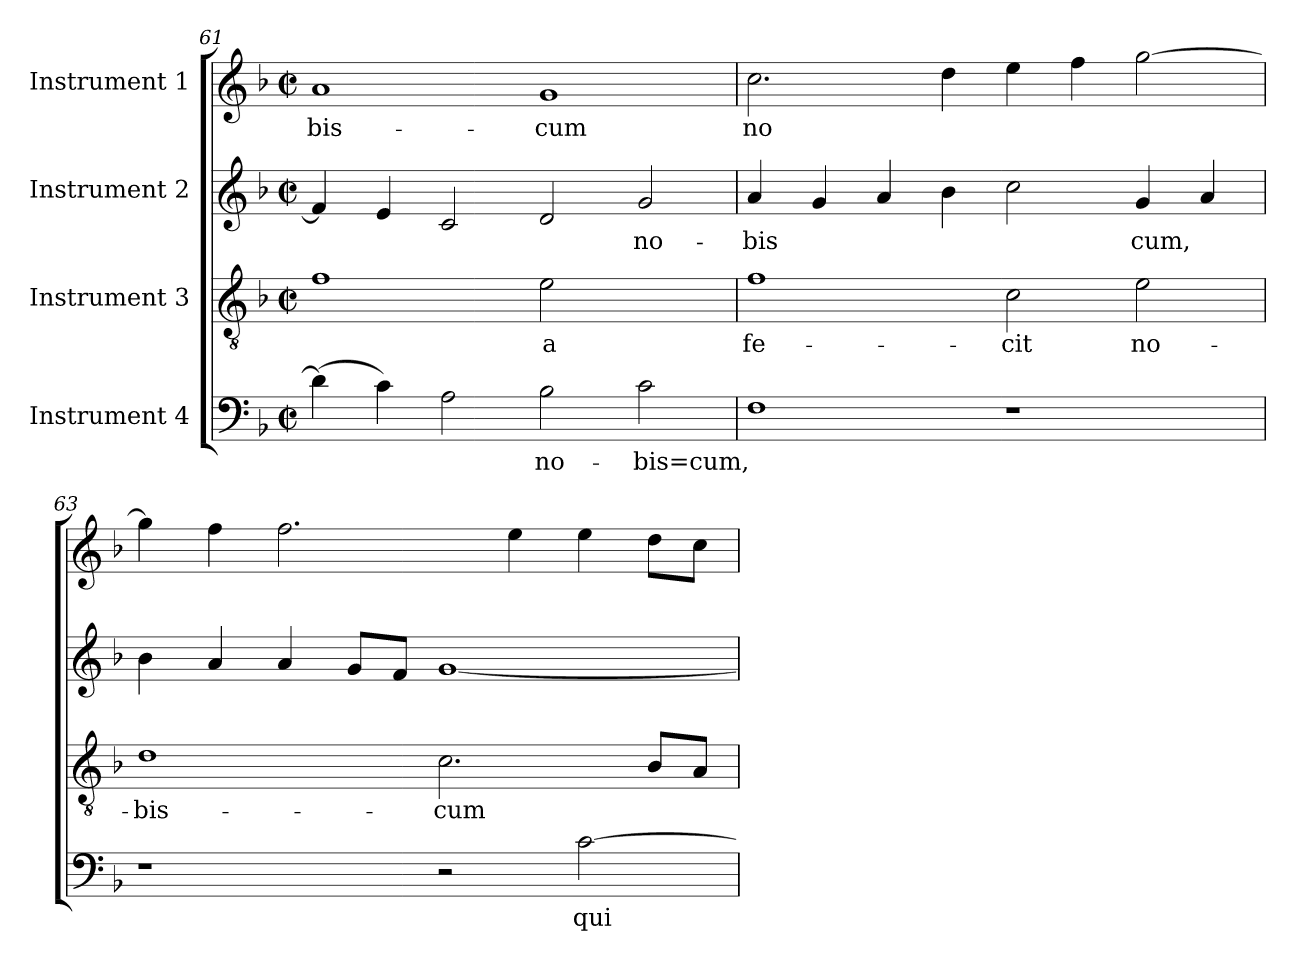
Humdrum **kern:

**kern	**text	**kern	**text	**kern	**text	**kern	**text
*part4	*part4	*part3	*part3	*part2	*part2	*part1	*part1
*staff4	*staff4	*staff3	*staff3	*staff2	*staff2	*staff1	*staff1
*I"Instrument 4	*	*I"Instrument 3	*	*I"Instrument 2	*	*I"Instrument 1	*
*clefF4	*	*clefGv2	*	*clefG2	*	*clefG2	*
*k[b-]	*	*k[b-]	*	*k[b-]	*	*k[b-]	*
*F:	*	*F:	*	*F:	*	*F:	*
*M2/2	*	*M2/2	*	*M2/2	*	*M2/2	*
*met(c|)	*	*met(c|)	*	*met(c|)	*	*met(c|)	*
=61	=61	=61	=61	=61	=61	=61	=61
!	!LO:LY:b:cj	!	!	!	!LO:LY:b:cj	!	!LO:LY:b:cj
(<4d\]	.	1f	.	4f/]	.	1a	-bis-
!	!LO:LY:b:cj	!	!	!	!LO:LY:b:cj	!	!
4c\)	.	.	.	4e/	.	.	.
!	!LO:LY:b:cj	!	!	!	!LO:LY:b:cj	!	!
2A\	.	.	.	2c/	.	.	.
!	!LO:LY:b:cj	!	!LO:LY:b:cj	!	!LO:LY:b:cj	!	!LO:LY:b:cj
2B-\	no-	2e\	a	2d/	.	1g	-cum
!	!LO:LY:b:cj	!	!	!	!LO:LY:b:cj	!	!
2c\	-bis=cum,	2ryy	.	2g/	no-	.	.
=62	=62	=62	=62	=62	=62	=62	=62
!	!LO:LY:b:cj	!	!LO:LY:b:cj	!	!LO:LY:b:cj	!	!LO:LY:b:cj
1F	.	1f	fe-	4a/	-bis-	2.cc\	no-
!	!	!	!	!	!LO:LY:b:cj	!	!
.	.	.	.	4g/	--	.	.
!	!	!	!	!	!LO:LY:b:cj	!	!
.	.	.	.	4a/	--	.	.
!	!	!	!	!	!LO:LY:b:cj	!	!LO:LY:b:cj
.	.	.	.	4b-\	--	4dd\	--
!	!	!	!LO:LY:b:cj	!	!LO:LY:b:cj	!	!LO:LY:b:cj
1r	.	2c\	-cit	2cc\	--	4ee\	--
!	!	!	!	!	!	!	!LO:LY:b:cj
.	.	.	.	.	.	4ff\	--
!	!	!	!LO:LY:b:cj	!	!LO:LY:b:cj	!	!LO:LY:b:cj
.	.	2e\	no-	4g/	-cum,	[>2gg\	--
!	!	!	!	!	!LO:LY:b:cj	!	!
.	.	.	.	4a/	.	.	.
=63	=63	=63	=63	=63	=63	=63	=63
!	!	!	!LO:LY:b:cj	!	!LO:LY:b:cj	!	!LO:LY:b:cj
1r	.	1d	-bis-	4b-\	.	4gg\]	--
!	!	!	!	!	!LO:LY:b:cj	!	!LO:LY:b:cj
.	.	.	.	4a/	.	4ff\	--
!	!	!	!	!	!LO:LY:b:cj	!	!LO:LY:b:cj
.	.	.	.	4a/	.	2.ff\	--
!	!	!	!	!	!LO:LY:b:cj	!	!
.	.	.	.	8g/L	.	.	.
!	!	!	!	!	!LO:LY:b:cj	!	!
.	.	.	.	8f/J	.	.	.
!	!	!	!LO:LY:b:cj	!	!LO:LY:b:cj	!	!
2r	.	2.c\	-cum	[<1g	.	.	.
!	!	!	!	!	!	!	!LO:LY:b:cj
.	.	.	.	.	.	4ee\	--
!	!LO:LY:b:cj	!	!	!	!	!	!LO:LY:b:cj
[>2c\	qui-	.	.	.	.	4ee\	--
!	!	!	!LO:LY:b:cj	!	!	!	!LO:LY:b:cj
.	.	8B-/L	.	.	.	8dd\L	--
!	!	!	!LO:LY:b:cj	!	!	!	!LO:LY:b:cj
.	.	8A/J	.	.	.	8cc\J	--
=	=	=	=	=	=	=	=
*-	*-	*-	*-	*-	*-	*-	*-
